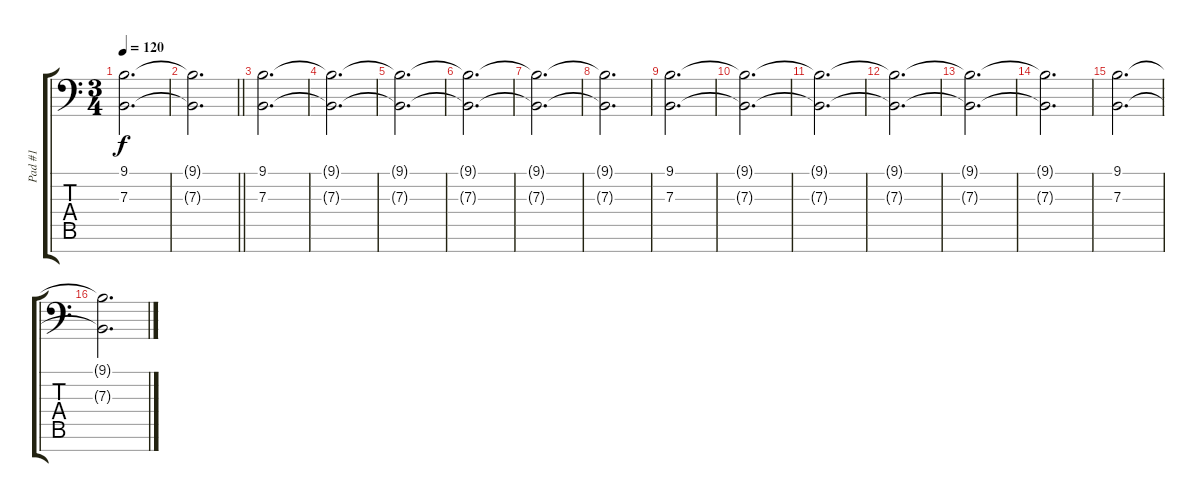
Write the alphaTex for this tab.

\track ("Pad #1" "Pad #1") {instrument pad2warm}
\staff {score tabs}
\tuning (D3 A2 E2 D2 A1 E1 A0) {hide}
\ts (3 4)
\tempo 120
\clef f4
\ks c
(9.1{t} 7.3{t}).2{d dy f} |
\barLineRight lightlight
(9.1{t} 7.3{t}).2{d} |
\section ("" "")
(9.1 7.3).2{d volume 6} |
(9.1{t} 7.3{t}).2{d} |
(9.1{t} 7.3{t}).2{d} |
(9.1{t} 7.3{t}).2{d} |
(9.1{t} 7.3{t}).2{d} |
(9.1{t} 7.3{t}).2{d} |
(9.1 7.3).2{d volume 6} |
(9.1{t} 7.3{t}).2{d} |
(9.1{t} 7.3{t}).2{d} |
(9.1{t} 7.3{t}).2{d} |
(9.1{t} 7.3{t}).2{d} |
(9.1{t} 7.3{t}).2{d} |
(9.1 7.3).2{d volume 6} |
(9.1{t} 7.3{t}).2{d}
